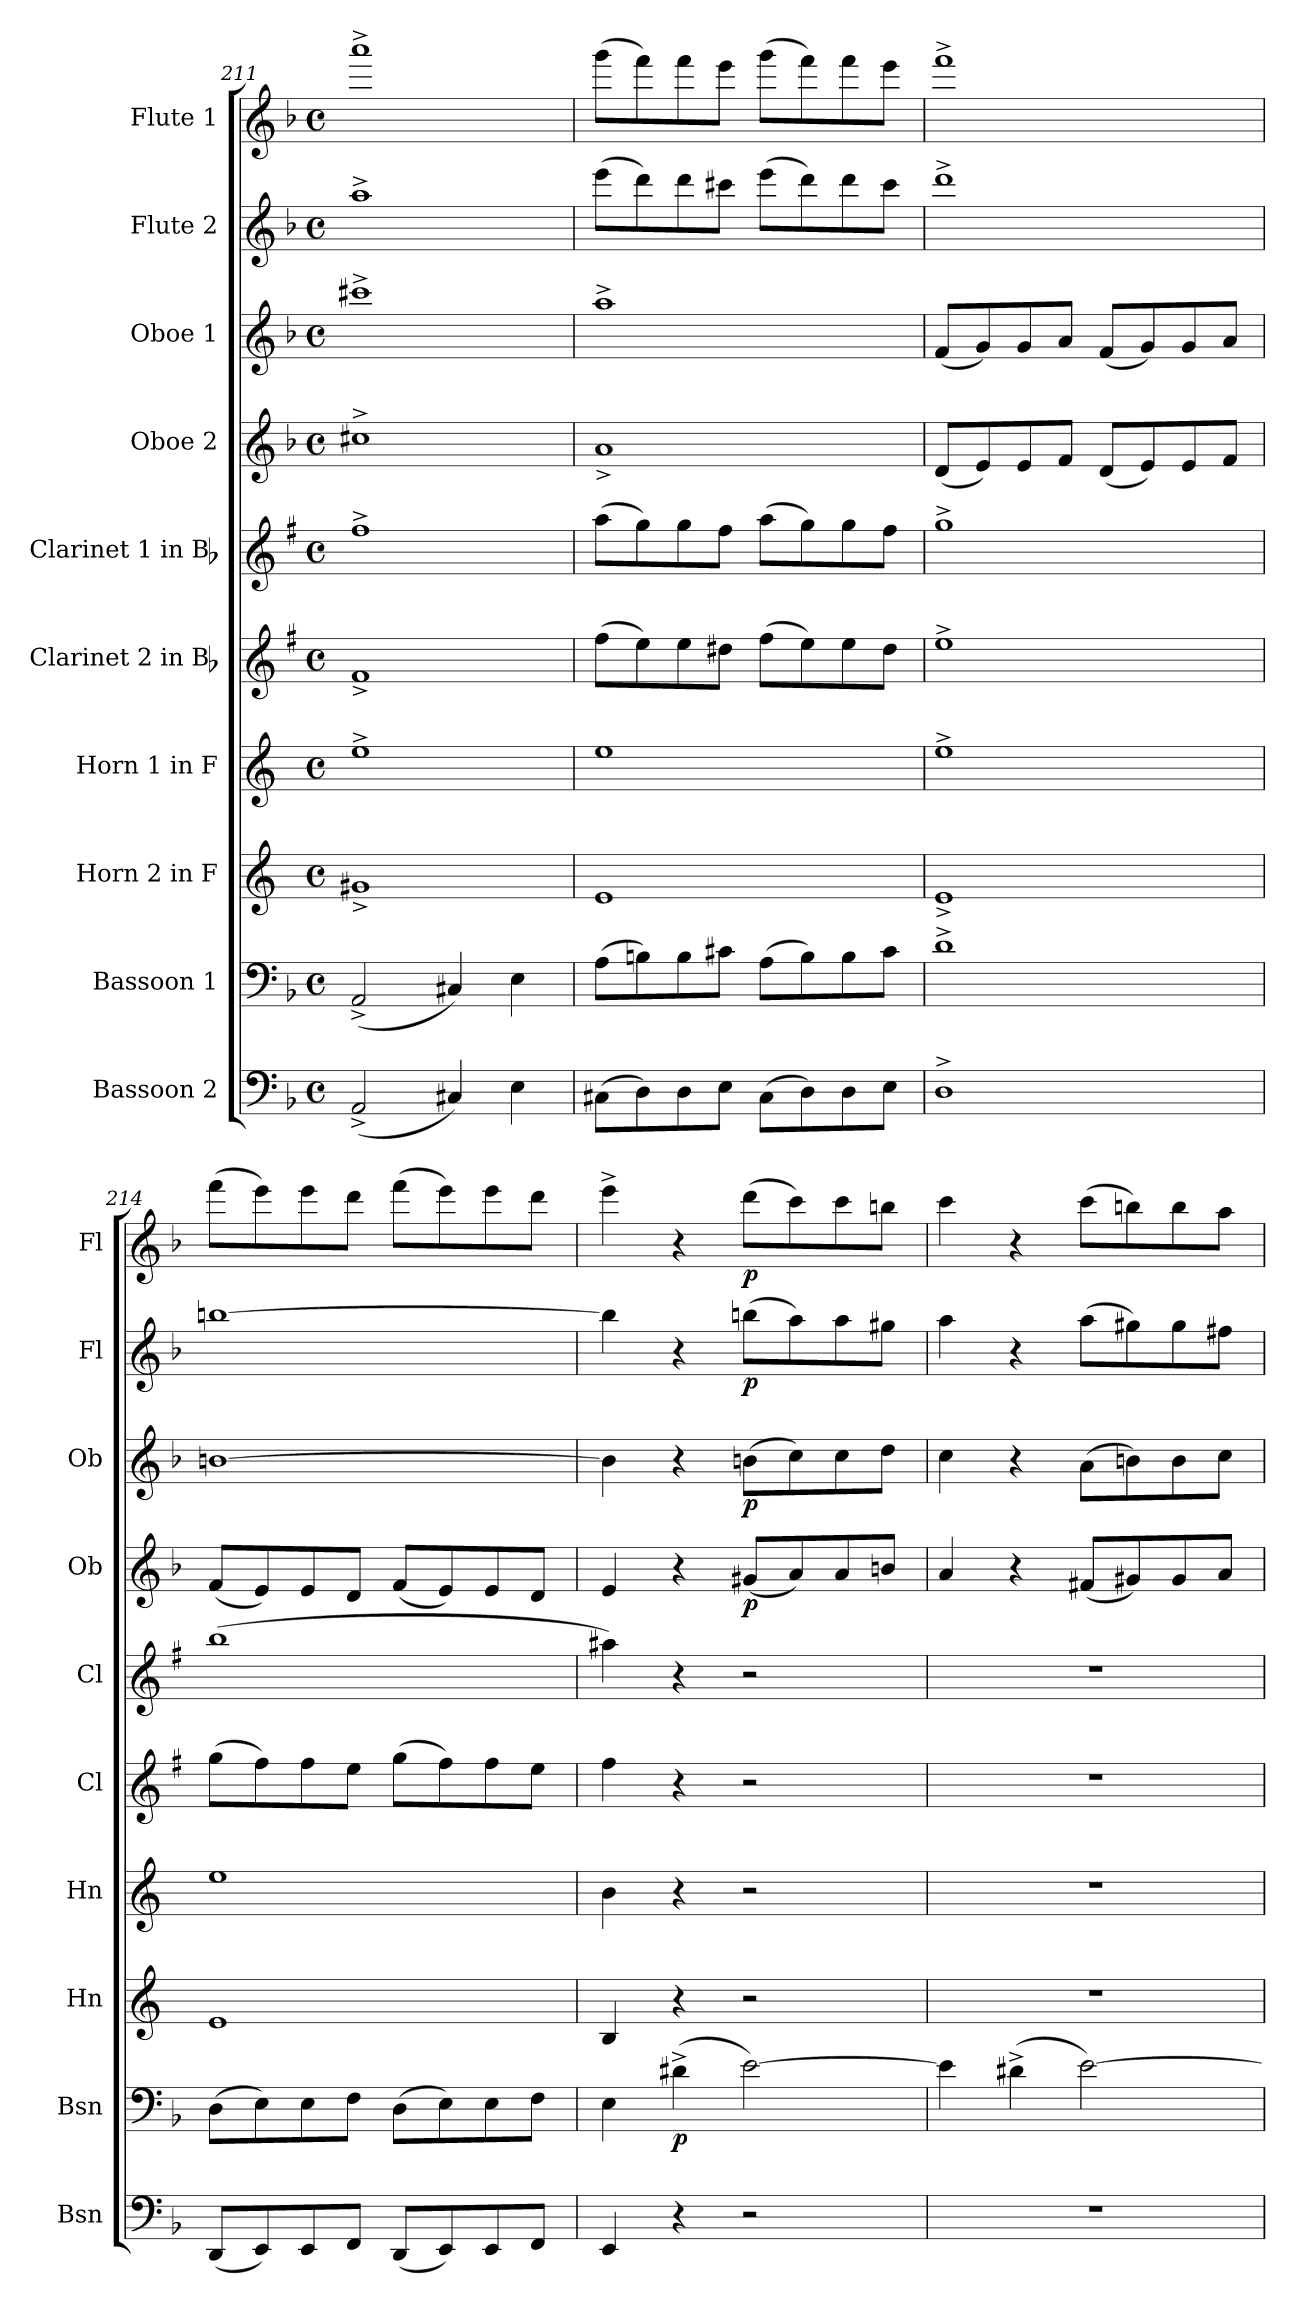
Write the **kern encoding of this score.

**kern	**kern	**dynam	**kern	**kern	**kern	**kern	**kern	**dynam	**kern	**dynam	**kern	**dynam	**kern	**dynam
*part10	*part9	*part9	*part8	*part7	*part6	*part5	*part4	*part4	*part3	*part3	*part2	*part2	*part1	*part1
*staff10	*staff9	*staff9	*staff8	*staff7	*staff6	*staff5	*staff4	*staff4	*staff3	*staff3	*staff2	*staff2	*staff1	*staff1
*I"Bassoon 2	*I"Bassoon 1	*	*I"Horn 2 in F	*I"Horn 1 in F	*I"Clarinet 2 in Bb	*I"Clarinet 1 in Bb	*I"Oboe 2	*	*I"Oboe 1	*	*I"Flute 2	*	*I"Flute 1	*
*I'Bsn	*I'Bsn	*	*I'Hn	*I'Hn	*I'Cl	*I'Cl	*I'Ob	*	*I'Ob	*	*I'Fl	*	*I'Fl	*
*clefF4	*clefF4	*	*clefG2	*clefG2	*clefG2	*clefG2	*clefG2	*	*clefG2	*	*clefG2	*	*clefG2	*
*	*	*	*ITrd4c7	*ITrd4c7	*ITrd1c2	*ITrd1c2	*	*	*	*	*	*	*	*
*k[b-]	*k[b-]	*	*k[b-]	*k[b-]	*k[b-]	*k[b-]	*k[b-]	*	*k[b-]	*	*k[b-]	*	*k[b-]	*
*M4/4	*M4/4	*	*M4/4	*M4/4	*M4/4	*M4/4	*M4/4	*	*M4/4	*	*M4/4	*	*M4/4	*
*met(c)	*met(c)	*	*met(c)	*met(c)	*met(c)	*met(c)	*met(c)	*	*met(c)	*	*met(c)	*	*met(c)	*
=211	=211	=211	=211	=211	=211	=211	=211	=211	=211	=211	=211	=211	=211	=211
(2AA^/	(2AA^/	.	1c#X^	1a^	1e^	1ee^	1cc#X^	.	1ccc#X^	.	1aa^	.	1aaa^	.
4C#X/)	4C#X/)	.	.	.	.	.	.	.	.	.	.	.	.	.
4E\	4E\	.	.	.	.	.	.	.	.	.	.	.	.	.
=212	=212	=212	=212	=212	=212	=212	=212	=212	=212	=212	=212	=212	=212	=212
(8C#X\L	(8A\L	.	1A	1a	(8ee\L	(8gg\L	1a^	.	1aa^	.	(8eee\L	.	(8ggg\L	.
8D\)	8Bn\)	.	.	.	8dd\)	8ff\)	.	.	.	.	8ddd\)	.	8fff\)	.
8D\	8B\	.	.	.	8dd\	8ff\	.	.	.	.	8ddd\	.	8fff\	.
8E\J	8c#X\J	.	.	.	8cc#X\J	8ee\J	.	.	.	.	8ccc#X\J	.	8eee\J	.
(8C#\L	(8A\L	.	.	.	(8ee\L	(8gg\L	.	.	.	.	(8eee\L	.	(8ggg\L	.
8D\)	8B\)	.	.	.	8dd\)	8ff\)	.	.	.	.	8ddd\)	.	8fff\)	.
8D\	8B\	.	.	.	8dd\	8ff\	.	.	.	.	8ddd\	.	8fff\	.
8E\J	8c#\J	.	.	.	8cc#\J	8ee\J	.	.	.	.	8ccc#\J	.	8eee\J	.
=213	=213	=213	=213	=213	=213	=213	=213	=213	=213	=213	=213	=213	=213	=213
1D^	1d^	.	1A^	1a^	1dd^	1ff^	(8d/L	.	(8f/L	.	1ddd^	.	1fff^	.
.	.	.	.	.	.	.	8e/)	.	8g/)	.	.	.	.	.
.	.	.	.	.	.	.	8e/	.	8g/	.	.	.	.	.
.	.	.	.	.	.	.	8f/J	.	8a/J	.	.	.	.	.
.	.	.	.	.	.	.	(8d/L	.	(8f/L	.	.	.	.	.
.	.	.	.	.	.	.	8e/)	.	8g/)	.	.	.	.	.
.	.	.	.	.	.	.	8e/	.	8g/	.	.	.	.	.
.	.	.	.	.	.	.	8f/J	.	8a/J	.	.	.	.	.
=214	=214	=214	=214	=214	=214	=214	=214	=214	=214	=214	=214	=214	=214	=214
(8DD/L	(8D\L	.	1A	1a	(8ff\L	(1aa	(8f/L	.	[1bn	.	[1bbn	.	(8fff\L	.
8EE/)	8E\)	.	.	.	8ee\)	.	8e/)	.	.	.	.	.	8eee\)	.
8EE/	8E\	.	.	.	8ee\	.	8e/	.	.	.	.	.	8eee\	.
8FF/J	8F\J	.	.	.	8dd\J	.	8d/J	.	.	.	.	.	8ddd\J	.
(8DD/L	(8D\L	.	.	.	(8ff\L	.	(8f/L	.	.	.	.	.	(8fff\L	.
8EE/)	8E\)	.	.	.	8ee\)	.	8e/)	.	.	.	.	.	8eee\)	.
8EE/	8E\	.	.	.	8ee\	.	8e/	.	.	.	.	.	8eee\	.
8FF/J	8F\J	.	.	.	8dd\J	.	8d/J	.	.	.	.	.	8ddd\J	.
=215	=215	=215	=215	=215	=215	=215	=215	=215	=215	=215	=215	=215	=215	=215
4EE/	4E\	.	4E/	4e\	4ee\	4gg#X\)	4e/	.	4b\]	.	4bb\]	.	4eee^\	.
!	!	!LO:DY:b	!	!	!	!	!	!	!	!	!	!	!	!
4r	(4d#X^\	p	4r	4r	4r	4r	4r	.	4r	.	4r	.	4r	.
!	!	!	!	!	!	!	!	!LO:DY:b	!	!LO:DY:b	!	!LO:DY:b	!	!LO:DY:b
2r	[2e\)	.	2r	2r	2r	2r	(8g#X/L	p	(8bn\L	p	(8bbn\L	p	(8ddd\L	p
.	.	.	.	.	.	.	8a/)	.	8cc\)	.	8aa\)	.	8ccc\)	.
.	.	.	.	.	.	.	8a/	.	8cc\	.	8aa\	.	8ccc\	.
.	.	.	.	.	.	.	8bn/J	.	8dd\J	.	8gg#X\J	.	8bbn\J	.
!!LO:LB:g=z
=216	=216	=216	=216	=216	=216	=216	=216	=216	=216	=216	=216	=216	=216	=216
1r	4e\]	.	1r	1r	1r	1r	4a/	.	4cc\	.	4aa\	.	4ccc\	.
.	(4d#X^\	.	.	.	.	.	4r	.	4r	.	4r	.	4r	.
.	[2e\)	.	.	.	.	.	(8f#X/L	.	(8a\L	.	(8aa\L	.	(8ccc\L	.
.	.	.	.	.	.	.	8g#X/)	.	8bn\)	.	8gg#X\)	.	8bbn\)	.
.	.	.	.	.	.	.	8g#/	.	8b\	.	8gg#\	.	8bb\	.
.	.	.	.	.	.	.	8a/J	.	8cc\J	.	8ff#X\J	.	8aa\J	.
=	=	=	=	=	=	=	=	=	=	=	=	=	=	=
*-	*-	*-	*-	*-	*-	*-	*-	*-	*-	*-	*-	*-	*-	*-
